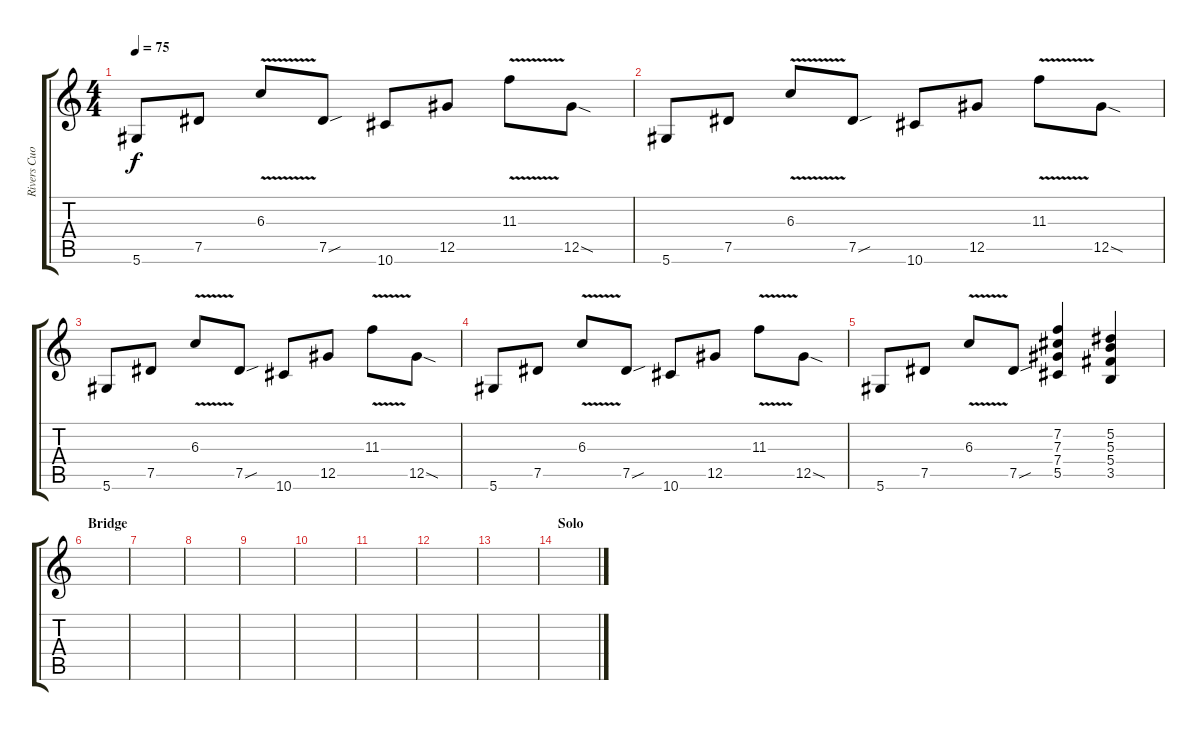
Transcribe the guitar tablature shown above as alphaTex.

\track ("Rivers Cuomo - Guitar (overdub)" "Rivers Cuo") {instrument distortionguitar}
\staff {score tabs}
\tuning (Eb4 Bb3 Gb3 Db3 Ab2 Eb2) {hide}
\ts (4 4)
\tempo 75
\clef g2
\ks c
5.6.8{dy f} 7.5.8 6.3{v}.8 7.5{sou}.8 10.6.8 12.5.8 11.3{v}.8 12.5{sod}.8 |
5.6.8 7.5.8 6.3{v}.8 7.5{sou}.8 10.6.8 12.5.8 11.3{v}.8 12.5{sod}.8 |
5.6.8 7.5.8 6.3{v}.8 7.5{sou}.8 10.6.8 12.5.8 11.3{v}.8 12.5{sod}.8 |
5.6.8 7.5.8 6.3{v}.8 7.5{sou}.8 10.6.8 12.5.8 11.3{v}.8 12.5{sod}.8 |
5.6.8 7.5.8 6.3{v}.8 7.5{sou}.8 (7.2 7.3 7.4 5.5).4 (5.2 5.3 5.4 3.5).4 |
\section ("" "Bridge")
|
|
|
|
|
|
|
|
\section ("" "Solo")
